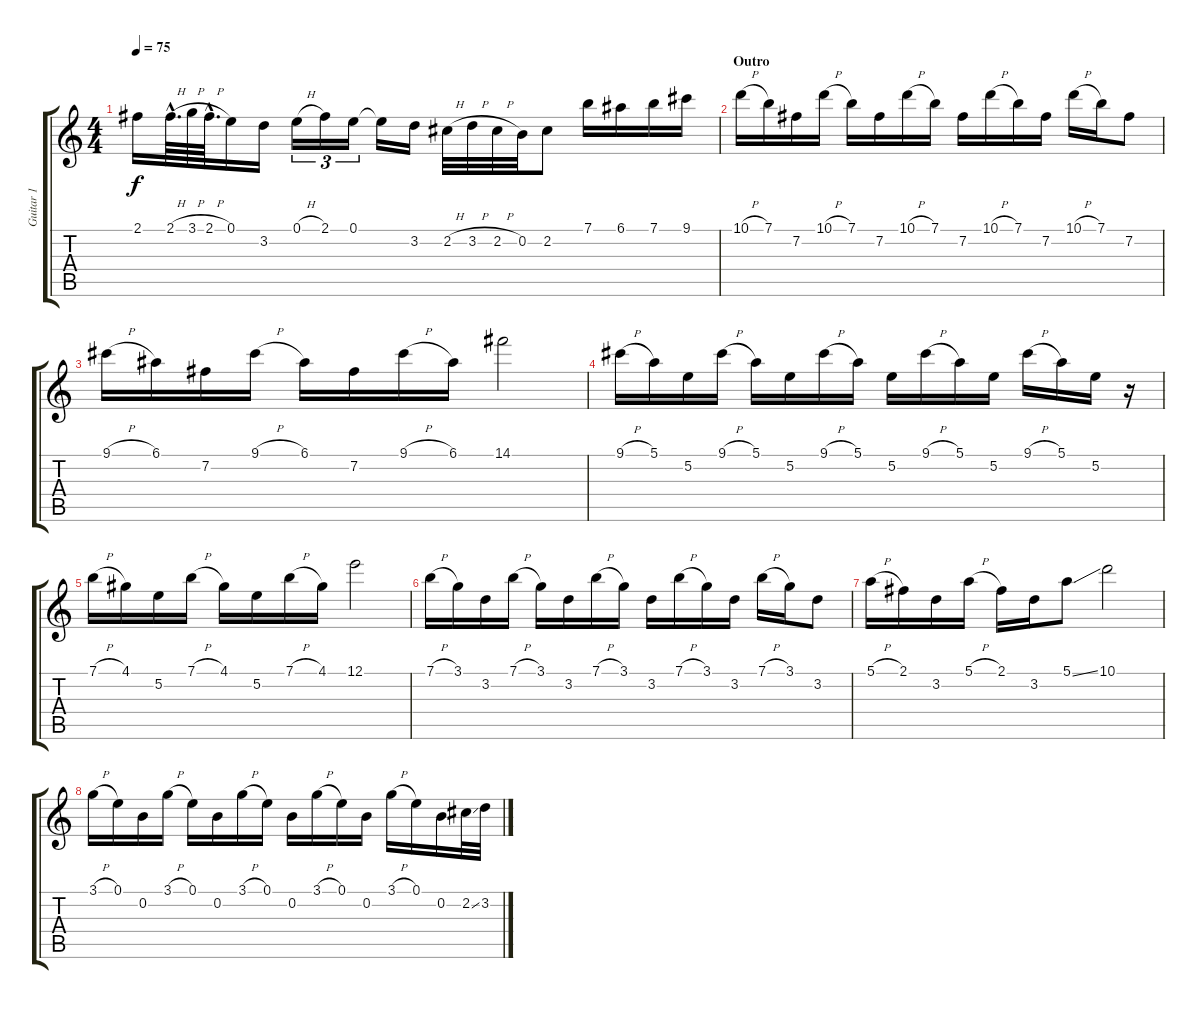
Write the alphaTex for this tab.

\track ("Guitar 1" "Guitar 1") {instrument acousticguitarnylon}
\staff {score tabs}
\tuning (E4 B3 G3 D3 A2 E2) {hide}
\ts (4 4)
\tempo 75
\clef g2
\ks c
2.1.16{dy f} 2.1{h hac}.64{d} 3.1{h}.64 2.1{h hac}.64{d} 0.1.16 3.2.16 0.1{h}.16{tu (3 2)} 2.1.16{tu (3 2)} 0.1.16{tu (3 2)} 0.1{t}.16 3.2.16 2.2{h}.32 3.2{h}.32 2.2{h}.32 0.2.32 2.2.8 7.1.16 6.1.16 7.1.16 9.1.16 |
\section ("" "Outro")
10.1{h}.16 7.1.16 7.2.16 10.1{h}.16 7.1.16 7.2.16 10.1{h}.16 7.1.16 7.2.16 10.1{h}.16 7.1.16 7.2.16 10.1{h}.16 7.1.16 7.2.8 |
9.1{h}.16 6.1.16 7.2.16 9.1{h}.16 6.1.16 7.2.16 9.1{h}.16 6.1.16 14.1.2 |
9.1{h}.16 5.1.16 5.2.16 9.1{h}.16 5.1.16 5.2.16 9.1{h}.16 5.1.16 5.2.16 9.1{h}.16 5.1.16 5.2.16 9.1{h}.16 5.1.16 5.2.16 r.16 |
7.1{h}.16 4.1.16 5.2.16 7.1{h}.16 4.1.16 5.2.16 7.1{h}.16 4.1.16 12.1.2 |
7.1{h}.16 3.1.16 3.2.16 7.1{h}.16 3.1.16 3.2.16 7.1{h}.16 3.1.16 3.2.16 7.1{h}.16 3.1.16 3.2.16 7.1{h}.16 3.1.16 3.2.8 |
5.1{h}.16 2.1.16 3.2.16 5.1{h}.16 2.1.16 3.2.16 5.1{ss}.8 10.1.2 |
3.1{h}.16 0.1.16 0.2.16 3.1{h}.16 0.1.16 0.2.16 3.1{h}.16 0.1.16 0.2.16 3.1{h}.16 0.1.16 0.2.16 3.1{h}.16 0.1.16 0.2.16 2.2{ss}.32 3.2.32
